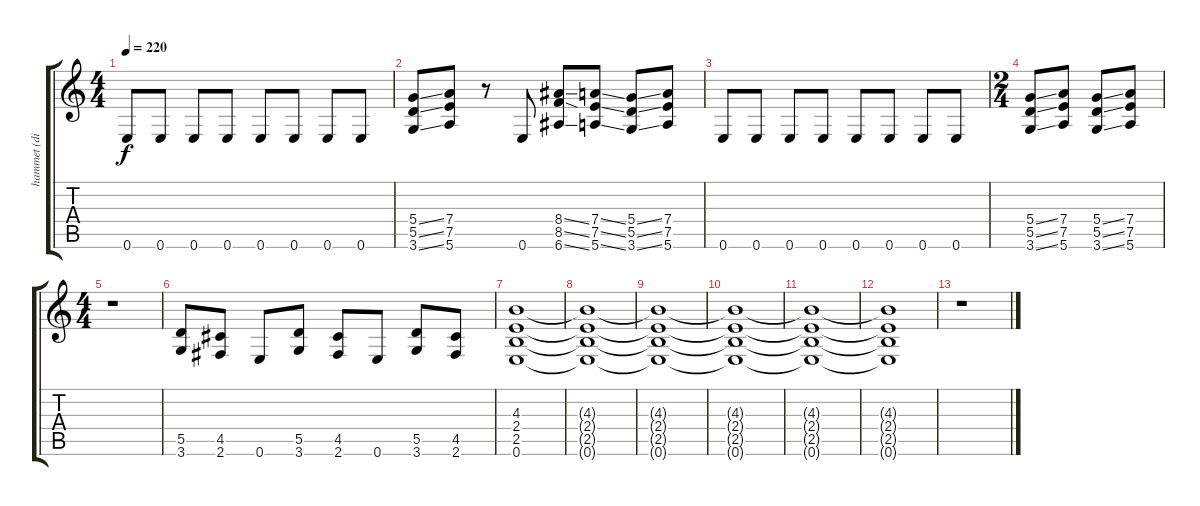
\track ("hammet (dist)" "hammet (di") {instrument distortionguitar}
\staff {score tabs}
\tuning (E4 B3 G3 D3 A2 E2) {hide}
\ts (4 4)
\tempo 220
\clef g2
\ks c
0.6.8{dy f} 0.6.8 0.6.8 0.6.8 0.6.8 0.6.8 0.6.8 0.6.8 |
(5.4{ss} 5.5{ss} 3.6{ss}).8 (7.4 7.5 5.6).8 r.8 0.6.8 (8.4{ss} 8.5{ss} 6.6{ss}).8 (7.4{ss} 7.5{ss} 5.6{ss}).8 (5.4{ss} 5.5{ss} 3.6{ss}).8 (7.4 7.5 5.6).8 |
0.6.8 0.6.8 0.6.8 0.6.8 0.6.8 0.6.8 0.6.8 0.6.8 |
\ts (2 4)
(5.4{ss} 5.5{ss} 3.6{ss}).8 (7.4 7.5 5.6).8 (5.4{ss} 5.5{ss} 3.6{ss}).8 (7.4 7.5 5.6).8 |
\ts (4 4)
r.1 |
(5.5 3.6).8 (4.5 2.6).8 0.6.8 (5.5 3.6).8 (4.5 2.6).8 0.6.8 (5.5 3.6).8 (4.5 2.6).8 |
(4.3 2.4 2.5 0.6).1 |
(4.3{t} 2.4{t} 2.5{t} 0.6{t}).1 |
(4.3{t} 2.4{t} 2.5{t} 0.6{t}).1 |
(4.3{t} 2.4{t} 2.5{t} 0.6{t}).1 |
(4.3{t} 2.4{t} 2.5{t} 0.6{t}).1{volume 0} |
(4.3{t} 2.4{t} 2.5{t} 0.6{t}).1 |
r.1
